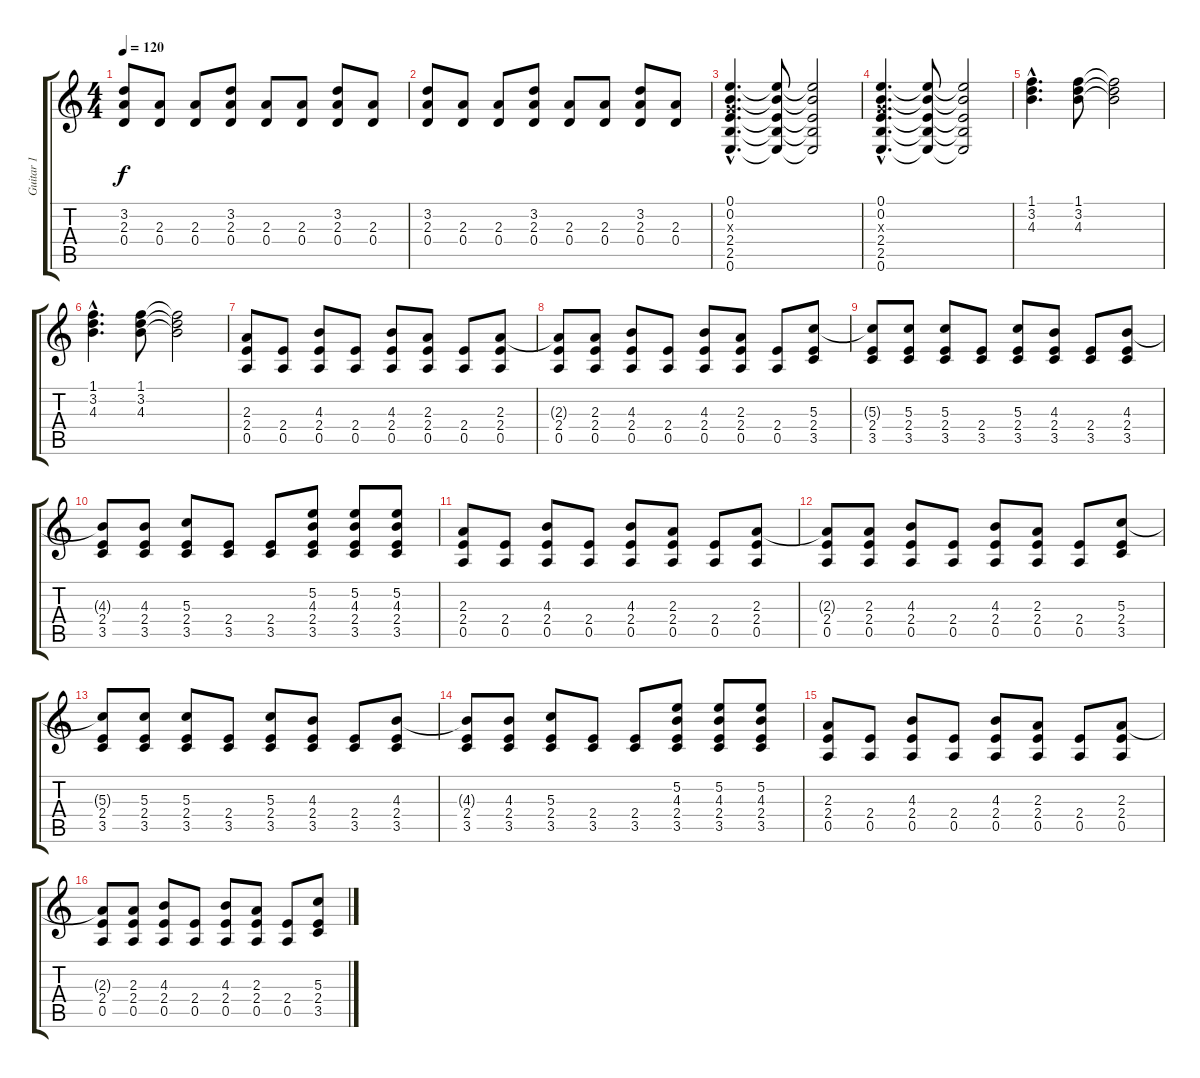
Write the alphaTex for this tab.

\track ("Guitar 1" "Guitar 1") {instrument distortionguitar}
\staff {score tabs}
\tuning (E4 B3 G3 D3 A2 E2) {hide}
\ts (4 4)
\tempo 120
\clef g2
\ks c
(3.2 2.3 0.4).8{dy f} (2.3 0.4).8 (2.3 0.4).8 (3.2 2.3 0.4).8 (2.3 0.4).8 (2.3 0.4).8 (3.2 2.3 0.4).8 (2.3 0.4).8 |
(3.2 2.3 0.4).8 (2.3 0.4).8 (2.3 0.4).8 (3.2 2.3 0.4).8 (2.3 0.4).8 (2.3 0.4).8 (3.2 2.3 0.4).8 (2.3 0.4).8 |
(0.1{hac} 0.2{hac} 0.3{hac x} 2.4{hac} 2.5{hac} 0.6{hac}).4{d} (0.1{t} 0.2{t} 2.4{t} 2.5{t} 0.6{t}).8 (0.1{t} 0.2{t} 2.4{t} 2.5{t} 0.6{t}).2 |
(0.1{hac} 0.2{hac} 0.3{hac x} 2.4{hac} 2.5{hac} 0.6{hac}).4{d} (0.1{t} 0.2{t} 2.4{t} 2.5{t} 0.6{t}).8 (0.1{t} 0.2{t} 2.4{t} 2.5{t} 0.6{t}).2 |
(1.1{hac} 3.2{hac} 4.3{hac}).4{d} (1.1 3.2 4.3).8 (1.1{t} 3.2{t} 4.3{t}).2 |
(1.1{hac} 3.2{hac} 4.3{hac}).4{d} (1.1 3.2 4.3).8 (1.1{t} 3.2{t} 4.3{t}).2 |
(2.3 2.4 0.5).8 (2.4 0.5).8 (4.3 2.4 0.5).8 (2.4 0.5).8 (4.3 2.4 0.5).8 (2.3 2.4 0.5).8 (2.4 0.5).8 (2.3 2.4 0.5).8 |
(2.3{t} 2.4 0.5).8 (2.3 2.4 0.5).8 (4.3 2.4 0.5).8 (2.4 0.5).8 (4.3 2.4 0.5).8 (2.3 2.4 0.5).8 (2.4 0.5).8 (5.3 2.4 3.5).8 |
(5.3{t} 2.4 3.5).8 (5.3 2.4 3.5).8 (5.3 2.4 3.5).8 (2.4 3.5).8 (5.3 2.4 3.5).8 (4.3 2.4 3.5).8 (2.4 3.5).8 (4.3 2.4 3.5).8 |
(4.3{t} 2.4 3.5).8 (4.3 2.4 3.5).8 (5.3 2.4 3.5).8 (2.4 3.5).8 (2.4 3.5).8 (5.2 4.3 2.4 3.5).8 (5.2 4.3 2.4 3.5).8 (5.2 4.3 2.4 3.5).8 |
(2.3 2.4 0.5).8 (2.4 0.5).8 (4.3 2.4 0.5).8 (2.4 0.5).8 (4.3 2.4 0.5).8 (2.3 2.4 0.5).8 (2.4 0.5).8 (2.3 2.4 0.5).8 |
(2.3{t} 2.4 0.5).8 (2.3 2.4 0.5).8 (4.3 2.4 0.5).8 (2.4 0.5).8 (4.3 2.4 0.5).8 (2.3 2.4 0.5).8 (2.4 0.5).8 (5.3 2.4 3.5).8 |
(5.3{t} 2.4 3.5).8 (5.3 2.4 3.5).8 (5.3 2.4 3.5).8 (2.4 3.5).8 (5.3 2.4 3.5).8 (4.3 2.4 3.5).8 (2.4 3.5).8 (4.3 2.4 3.5).8 |
(4.3{t} 2.4 3.5).8 (4.3 2.4 3.5).8 (5.3 2.4 3.5).8 (2.4 3.5).8 (2.4 3.5).8 (5.2 4.3 2.4 3.5).8 (5.2 4.3 2.4 3.5).8 (5.2 4.3 2.4 3.5).8 |
(2.3 2.4 0.5).8 (2.4 0.5).8 (4.3 2.4 0.5).8 (2.4 0.5).8 (4.3 2.4 0.5).8 (2.3 2.4 0.5).8 (2.4 0.5).8 (2.3 2.4 0.5).8 |
(2.3{t} 2.4 0.5).8 (2.3 2.4 0.5).8 (4.3 2.4 0.5).8 (2.4 0.5).8 (4.3 2.4 0.5).8 (2.3 2.4 0.5).8 (2.4 0.5).8 (5.3 2.4 3.5).8
